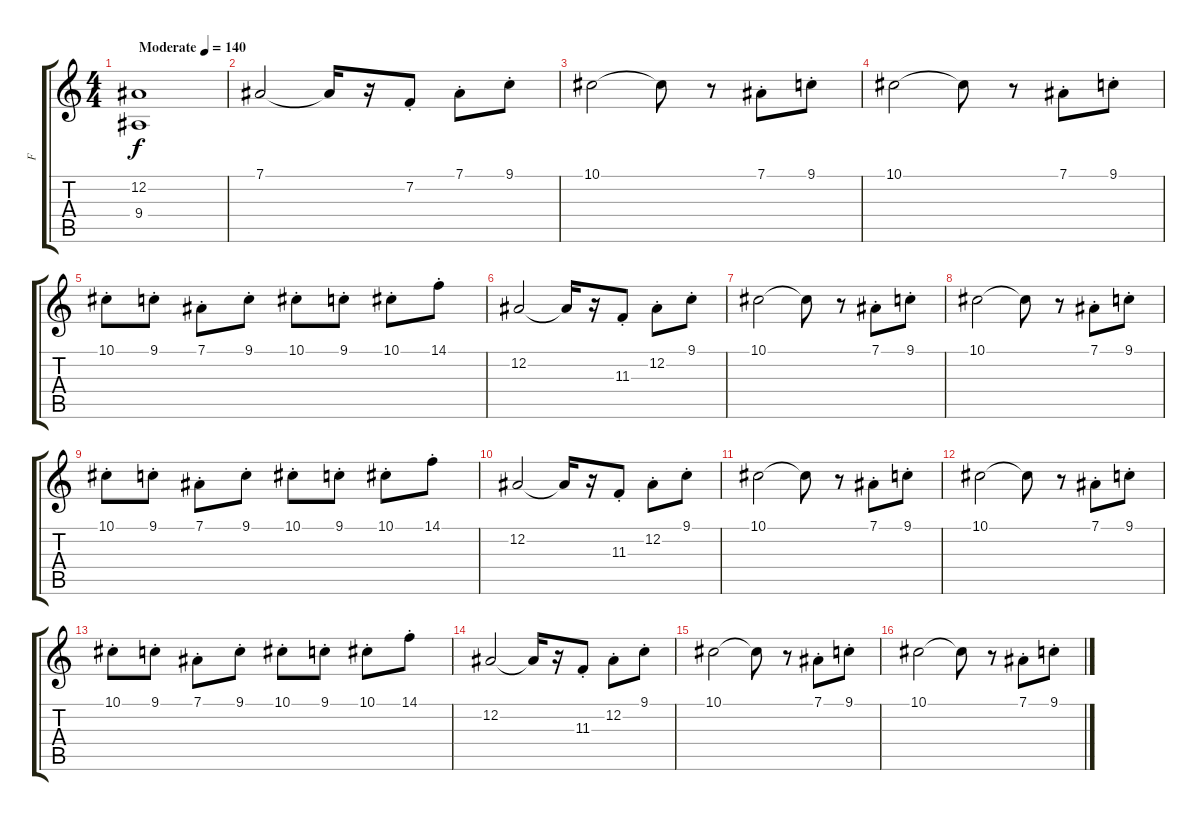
\track ("F" "F") {instrument violin}
\staff {score tabs}
\tuning (Eb4 Bb3 Gb3 Db3 Ab2 Db2) {hide}
\ts (4 4)
\tempo (140 "Moderate")
\clef g2
\ks c
(12.2 9.4).1{dy f volume 7 instrument violin} |
7.1.2{volume 11} 7.1{t}.16 r.16 7.2{st}.8 7.1{st}.8 9.1{st}.8 |
10.1.2 10.1{t}.8 r.8 7.1{st}.8 9.1{st}.8 |
10.1.2 10.1{t}.8 r.8 7.1{st}.8 9.1{st}.8 |
10.1{st}.8 9.1{st}.8 7.1{st}.8 9.1{st}.8 10.1{st}.8 9.1{st}.8 10.1{st}.8 14.1{st}.8 |
12.2.2 12.2{t}.16 r.16 11.3{st}.8 12.2{st}.8 9.1{st}.8 |
10.1.2 10.1{t}.8 r.8 7.1{st}.8 9.1{st}.8 |
10.1.2 10.1{t}.8 r.8 7.1{st}.8 9.1{st}.8 |
10.1{st}.8 9.1{st}.8 7.1{st}.8 9.1{st}.8 10.1{st}.8 9.1{st}.8 10.1{st}.8 14.1{st}.8 |
12.2.2 12.2{t}.16 r.16 11.3{st}.8 12.2{st}.8 9.1{st}.8 |
10.1.2 10.1{t}.8 r.8 7.1{st}.8 9.1{st}.8 |
10.1.2 10.1{t}.8 r.8 7.1{st}.8 9.1{st}.8 |
10.1{st}.8 9.1{st}.8 7.1{st}.8 9.1{st}.8 10.1{st}.8 9.1{st}.8 10.1{st}.8 14.1{st}.8 |
12.2.2 12.2{t}.16 r.16 11.3{st}.8 12.2{st}.8 9.1{st}.8 |
10.1.2 10.1{t}.8 r.8 7.1{st}.8 9.1{st}.8 |
10.1.2 10.1{t}.8 r.8 7.1{st}.8 9.1{st}.8
